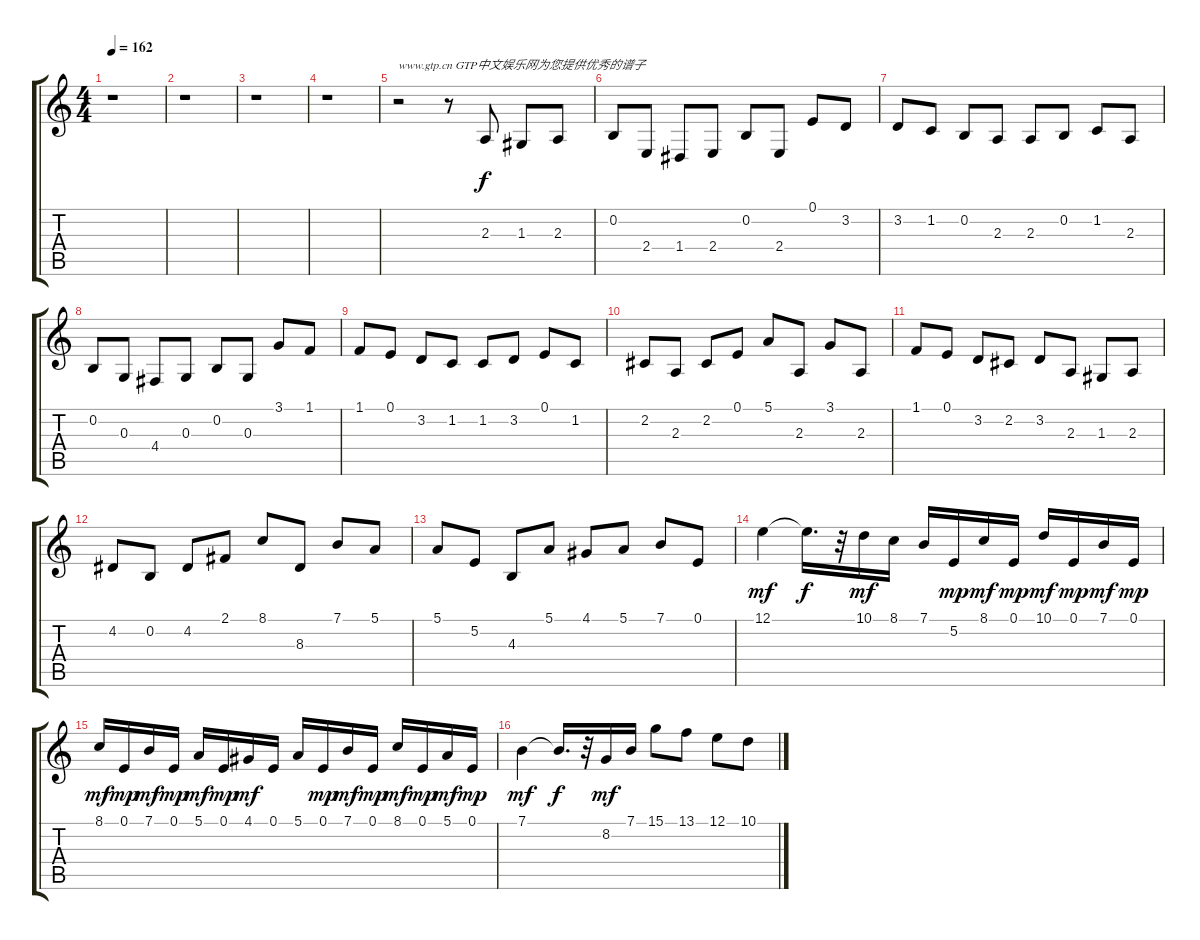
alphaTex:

\track "" {instrument cello}
\staff {score tabs}
\tuning (E4 B3 G3 D3 A2 E2) {hide}
\ts (4 4)
\tempo 162
\clef g2
\ks c
r.1{dy f} |
r.1 |
r.1 |
r.1 |
r.2{txt "www.gtp.cn GTP中文娱乐网为您提供优秀的谱子"} r.8 2.3.8 1.3.8 2.3.8 |
0.2.8 2.4.8 1.4.8 2.4.8 0.2.8 2.4.8 0.1.8 3.2.8 |
3.2.8 1.2.8 0.2.8 2.3.8 2.3.8 0.2.8 1.2.8 2.3.8 |
0.2.8 0.3.8 4.4.8 0.3.8 0.2.8 0.3.8 3.1.8 1.1.8 |
1.1.8 0.1.8 3.2.8 1.2.8 1.2.8 3.2.8 0.1.8 1.2.8 |
2.2.8 2.3.8 2.2.8 0.1.8 5.1.8 2.3.8 3.1.8 2.3.8 |
1.1.8 0.1.8 3.2.8 2.2.8 3.2.8 2.3.8 1.3.8 2.3.8 |
4.2.8 0.2.8 4.2.8 2.1.8 8.1.8 8.3.8 7.1.8 5.1.8 |
5.1.8 5.2.8 4.3.8 5.1.8 4.1.8 5.1.8 7.1.8 0.1.8 |
12.1.4{dy mf} 12.1{t}.16{d dy f} r.32 10.1.16{dy mf} 8.1.16 7.1.16 5.2.16{dy mp} 8.1.16{dy mf} 0.1.16{dy mp} 10.1.16{dy mf} 0.1.16{dy mp} 7.1.16{dy mf} 0.1.16{dy mp} |
8.1.16{dy mf} 0.1.16{dy mp} 7.1.16{dy mf} 0.1.16{dy mp} 5.1.16{dy mf} 0.1.16{dy mp} 4.1.16{dy mf} 0.1.16 5.1.16 0.1.16{dy mp} 7.1.16{dy mf} 0.1.16{dy mp} 8.1.16{dy mf} 0.1.16{dy mp} 5.1.16{dy mf} 0.1.16{dy mp} |
7.1.4{dy mf} 7.1{t}.16{d dy f} r.32 8.2.16{dy mf} 7.1.16 15.1.8 13.1.8 12.1.8 10.1.8
